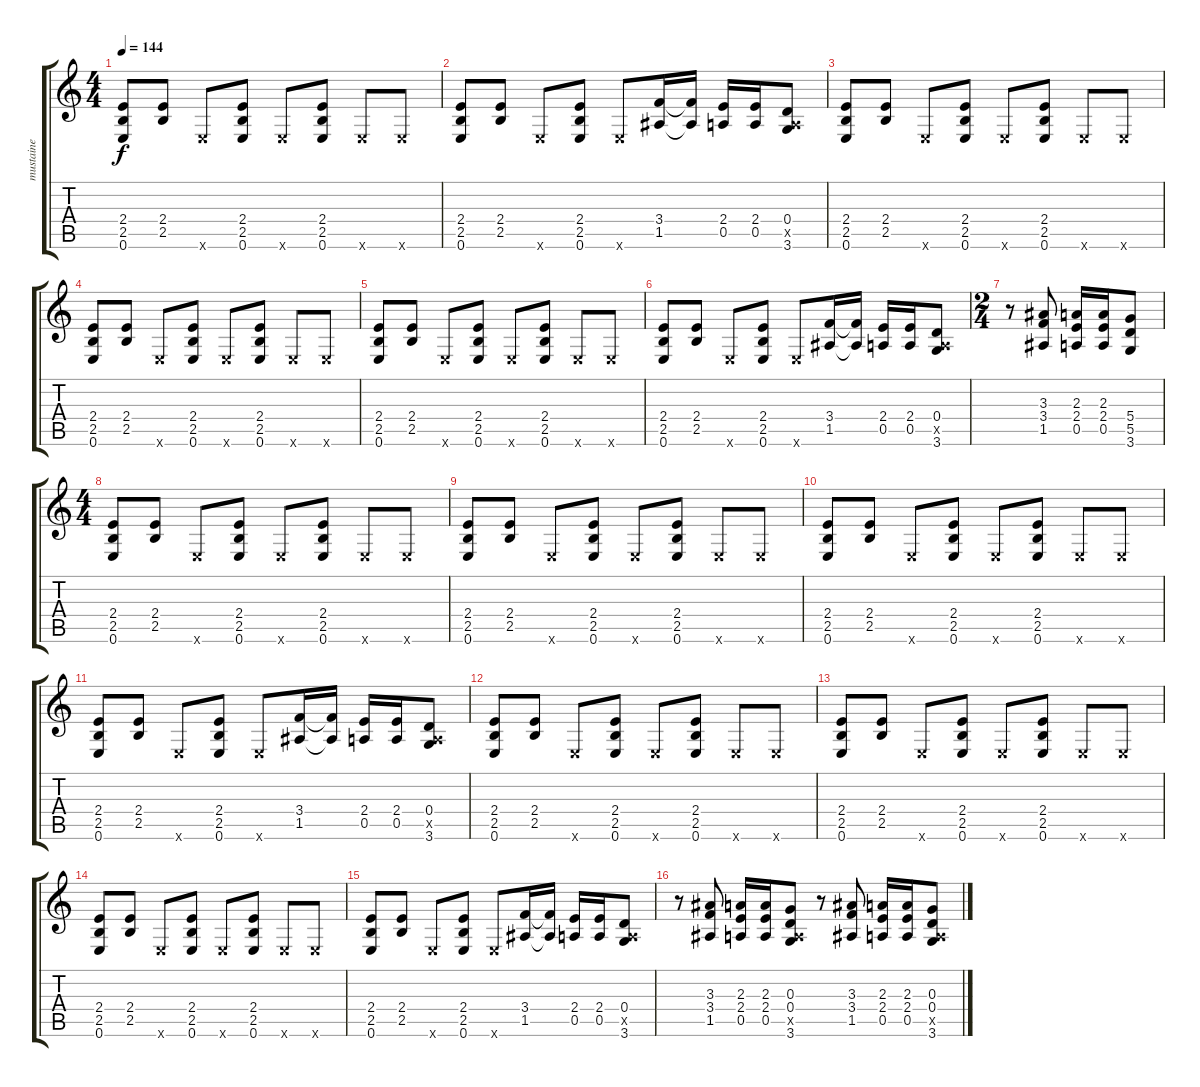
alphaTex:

\track ("mustaine" "mustaine") {instrument distortionguitar}
\staff {score tabs}
\tuning (E4 B3 G3 D3 A2 E2) {hide}
\ts (4 4)
\tempo 144
\clef g2
\ks c
(2.4 2.5 0.6).8{dy f} (2.4 2.5).8 0.6{x}.8 (2.4 2.5 0.6).8 0.6{x}.8 (2.4 2.5 0.6).8 0.6{x}.8 0.6{x}.8 |
(2.4 2.5 0.6).8 (2.4 2.5).8 0.6{x}.8 (2.4 2.5 0.6).8 0.6{x}.8 (3.4 1.5).16 (3.4{t} 1.5{t}).16 (2.4 0.5).16 (2.4 0.5).16 (0.4 0.5{x} 3.6).8 |
(2.4 2.5 0.6).8 (2.4 2.5).8 0.6{x}.8 (2.4 2.5 0.6).8 0.6{x}.8 (2.4 2.5 0.6).8 0.6{x}.8 0.6{x}.8 |
(2.4 2.5 0.6).8 (2.4 2.5).8 0.6{x}.8 (2.4 2.5 0.6).8 0.6{x}.8 (2.4 2.5 0.6).8 0.6{x}.8 0.6{x}.8 |
(2.4 2.5 0.6).8 (2.4 2.5).8 0.6{x}.8 (2.4 2.5 0.6).8 0.6{x}.8 (2.4 2.5 0.6).8 0.6{x}.8 0.6{x}.8 |
(2.4 2.5 0.6).8 (2.4 2.5).8 0.6{x}.8 (2.4 2.5 0.6).8 0.6{x}.8 (3.4 1.5).16 (3.4{t} 1.5{t}).16 (2.4 0.5).16 (2.4 0.5).16 (0.4 0.5{x} 3.6).8 |
\ts (2 4)
r.8 (3.3 3.4 1.5).8 (2.3 2.4 0.5).16 (2.3 2.4 0.5).16 (5.4 5.5 3.6).8 |
\ts (4 4)
(2.4 2.5 0.6).8 (2.4 2.5).8 0.6{x}.8 (2.4 2.5 0.6).8 0.6{x}.8 (2.4 2.5 0.6).8 0.6{x}.8 0.6{x}.8 |
(2.4 2.5 0.6).8 (2.4 2.5).8 0.6{x}.8 (2.4 2.5 0.6).8 0.6{x}.8 (2.4 2.5 0.6).8 0.6{x}.8 0.6{x}.8 |
(2.4 2.5 0.6).8 (2.4 2.5).8 0.6{x}.8 (2.4 2.5 0.6).8 0.6{x}.8 (2.4 2.5 0.6).8 0.6{x}.8 0.6{x}.8 |
(2.4 2.5 0.6).8 (2.4 2.5).8 0.6{x}.8 (2.4 2.5 0.6).8 0.6{x}.8 (3.4 1.5).16 (3.4{t} 1.5{t}).16 (2.4 0.5).16 (2.4 0.5).16 (0.4 0.5{x} 3.6).8 |
(2.4 2.5 0.6).8 (2.4 2.5).8 0.6{x}.8 (2.4 2.5 0.6).8 0.6{x}.8 (2.4 2.5 0.6).8 0.6{x}.8 0.6{x}.8 |
(2.4 2.5 0.6).8 (2.4 2.5).8 0.6{x}.8 (2.4 2.5 0.6).8 0.6{x}.8 (2.4 2.5 0.6).8 0.6{x}.8 0.6{x}.8 |
(2.4 2.5 0.6).8 (2.4 2.5).8 0.6{x}.8 (2.4 2.5 0.6).8 0.6{x}.8 (2.4 2.5 0.6).8 0.6{x}.8 0.6{x}.8 |
(2.4 2.5 0.6).8 (2.4 2.5).8 0.6{x}.8 (2.4 2.5 0.6).8 0.6{x}.8 (3.4 1.5).16 (3.4{t} 1.5{t}).16 (2.4 0.5).16 (2.4 0.5).16 (0.4 0.5{x} 3.6).8 |
r.8 (3.3 3.4 1.5).8 (2.3 2.4 0.5).16 (2.3 2.4 0.5).16 (0.3 0.4 0.5{x} 3.6).8 r.8 (3.3 3.4 1.5).8 (2.3 2.4 0.5).16 (2.3 2.4 0.5).16 (0.3 0.4 0.5{x} 3.6).8
